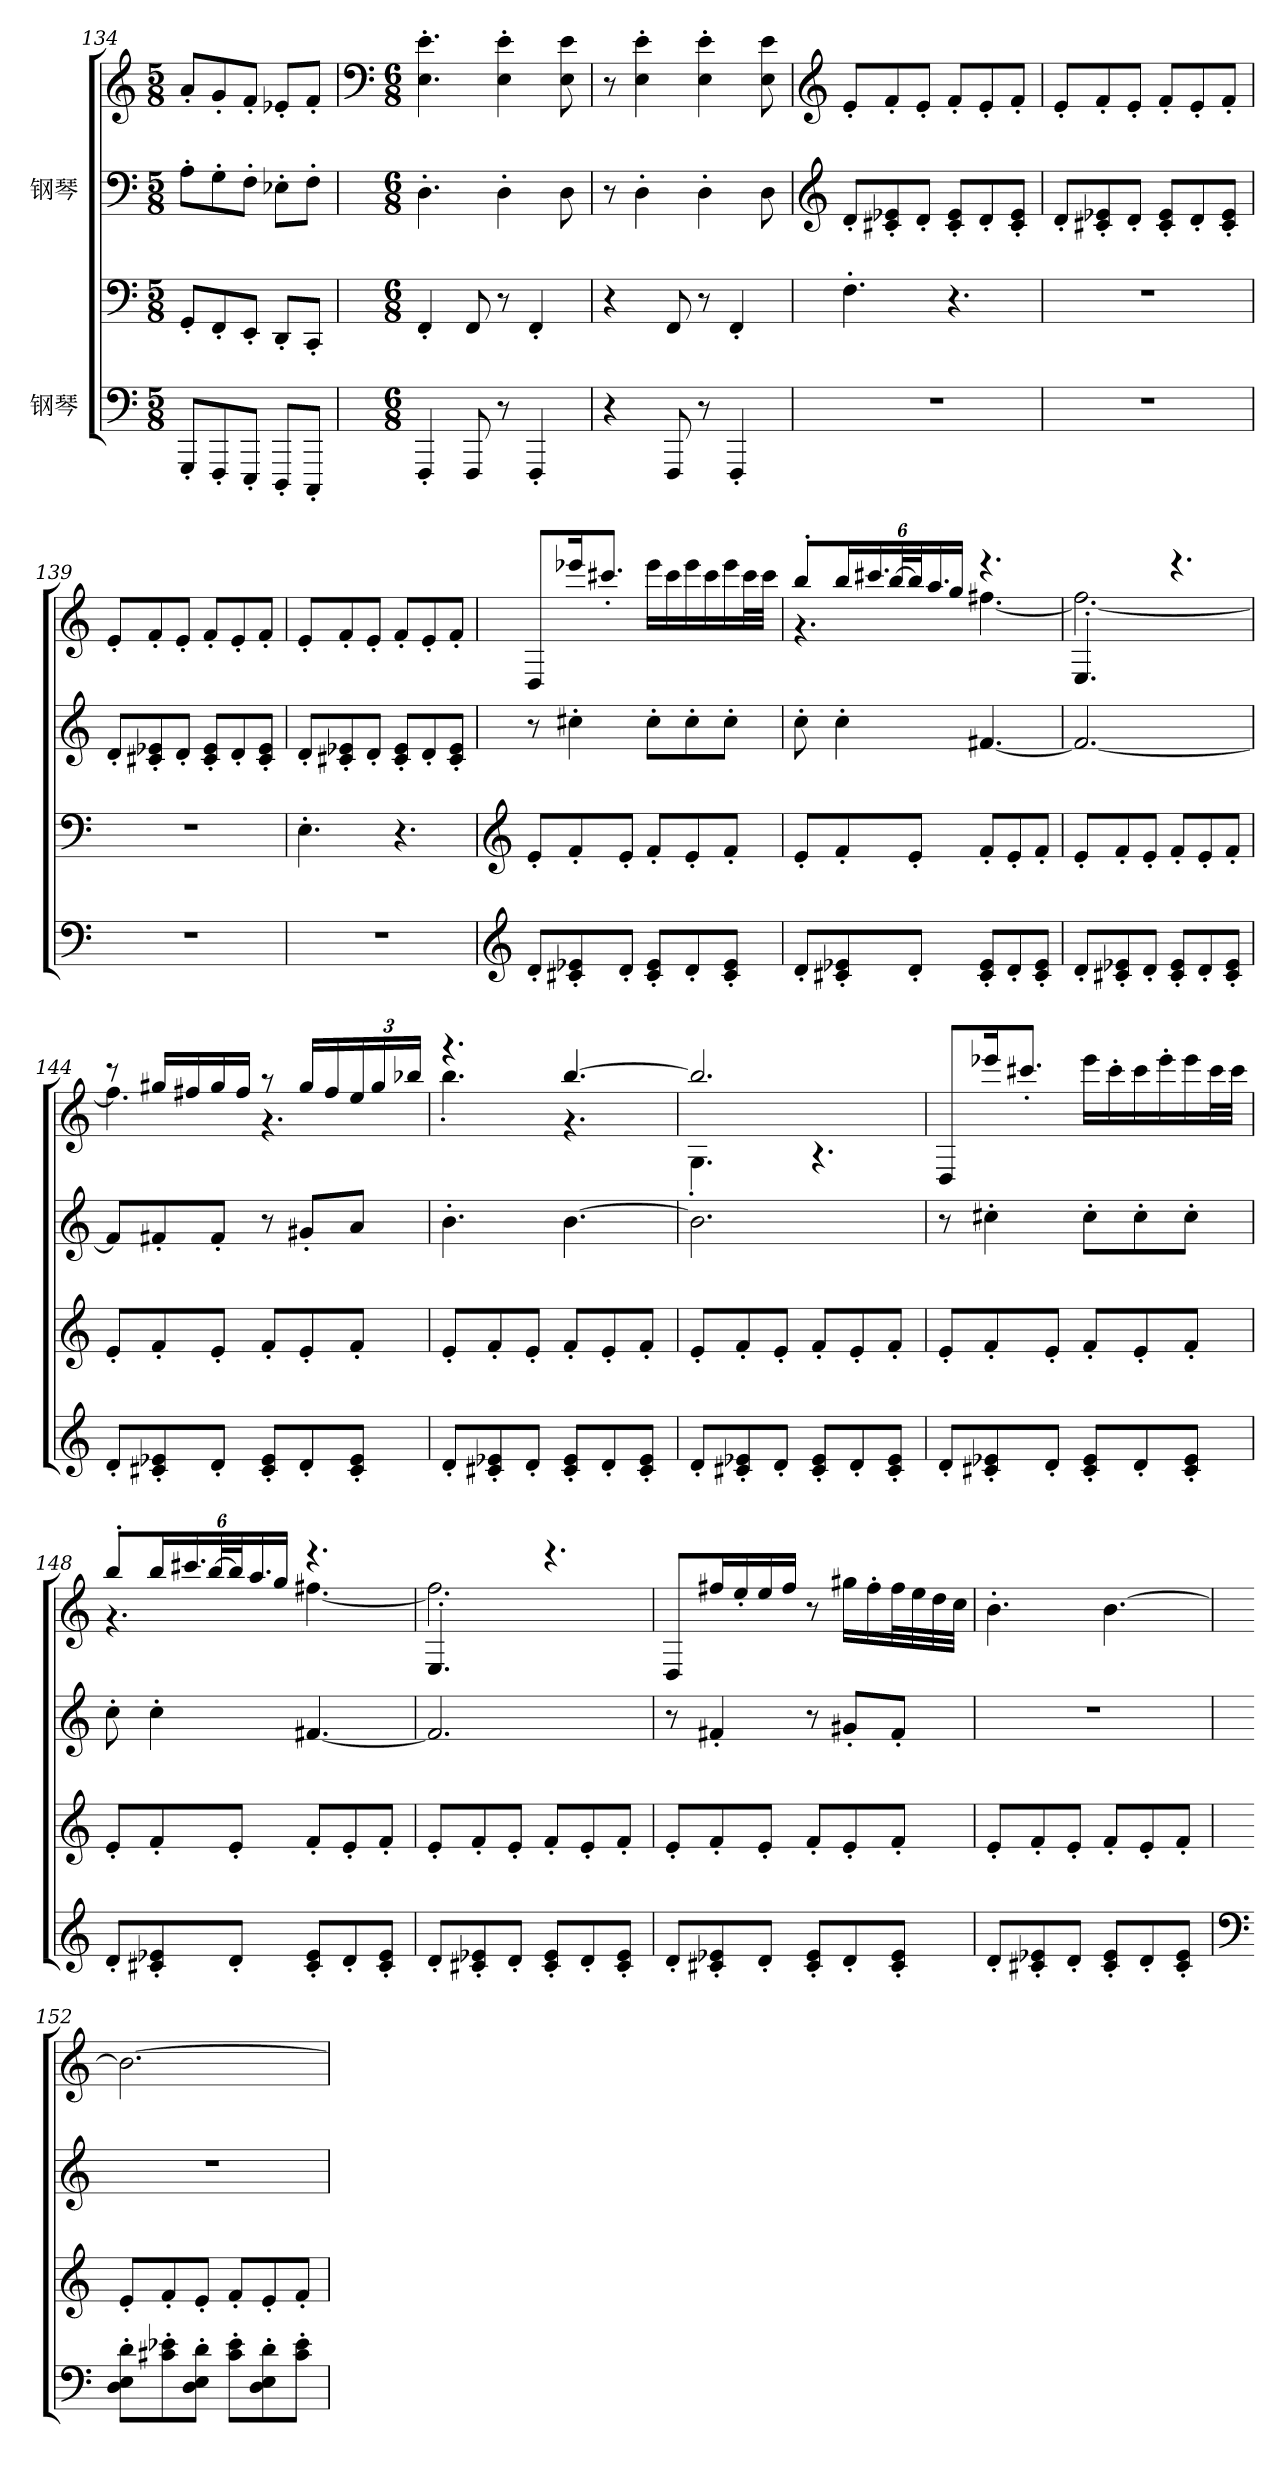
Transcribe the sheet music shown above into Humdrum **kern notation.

**kern	**kern	**kern	**kern
*part2	*part2	*part1	*part1
*staff4	*staff3	*staff2	*staff1
*I"钢琴	*	*I"钢琴	*
*clefF4	*clefF4	*clefF4	*clefG2
*k[]	*k[]	*k[]	*k[]
*M5/8	*M5/8	*M5/8	*M5/8
=134	=134	=134	=134
8GGG'/L	8GG'/L	8A'\L	8a'/L
8FFF'/	8FF'/	8G'\	8g'/
8EEE'/J	8EE'/J	8F'\J	8f'/J
8DDD'/L	8DD'/L	8E-X'\L	8e-X'/L
8CCC'/J	8CC'/J	8F'\J	8f'/J
=135	=135	=135	=135
*	*	*	*clefF4
*M6/8	*M6/8	*M6/8	*M6/8
4FFF'/	4FF'/	4.D'\	4.E\' 4.e\'
8FFF/	8FF/	.	.
8r	8r	4D'\	4E\' 4e\'
4FFF'/	4FF'/	.	.
.	.	8D\	8E\ 8e\
=136	=136	=136	=136
4r	4r	8r	8r
.	.	4D'\	4E\' 4e\'
8FFF/	8FF/	.	.
8r	8r	4D'\	4E\' 4e\'
4FFF'/	4FF'/	.	.
.	.	8D\	8E\ 8e\
=137	=137	=137	=137
*	*	*clefG2	*clefG2
2.r	4.F'\	8d'/L	8e'/L
.	.	8c#X/' 8e-X/'	8f'/
*	*	*	*MM185
.	.	8d'/J	8e'/J
.	4.r	8c#/' 8e-/'L	8f'/L
.	.	8d'/	8e'/
*	*	*	*MM182
.	.	8c#/' 8e-/'J	8f'/J
!!LO:LB:g=z
=138	=138	=138	=138
2.r	2.r	8d'/L	8e'/L
.	.	8c#X/' 8e-X/'	8f'/
*	*	*	*MM180
.	.	8d'/J	8e'/J
.	.	8c#/' 8e-/'L	8f'/L
.	.	8d'/	8e'/
*	*	*	*MM177
.	.	8c#/' 8e-/'J	8f'/J
=139	=139	=139	=139
2.r	2.r	8d'/L	8e'/L
.	.	8c#X/' 8e-X/'	8f'/
*	*	*	*MM175
.	.	8d'/J	8e'/J
.	.	8c#/' 8e-/'L	8f'/L
.	.	8d'/	8e'/
*	*	*	*MM172
.	.	8c#/' 8e-/'J	8f'/J
=140	=140	=140	=140
2.r	4.E'\	8d'/L	8e'/L
.	.	8c#X/' 8e-X/'	8f'/
*	*	*	*MM170
.	.	8d'/J	8e'/J
.	4.r	8c#/' 8e-/'L	8f'/L
.	.	8d'/	8e'/
*	*	*	*MM167
.	.	8c#/' 8e-/'J	8f'/J
=141	=141	=141	=141
*clefG2	*clefG2	*	*
8d'/L	8e'/L	8r	8D/L
8c#X/' 8e-X/'	8f'/	4cc#X'\	16eee-X/K
.	.	.	8.ccc#X'/J
8d'/J	8e'/J	.	.
8c#/' 8e-/'L	8f'/L	8cc#'\L	16eee-\LL
.	.	.	16ccc#\
8d'/	8e'/	8cc#'\	16eee-\
.	.	.	16ccc#\
8c#/' 8e-/'J	8f'/J	8cc#'\J	16eee-\
.	.	.	32ccc#\L
.	.	.	32ccc#\JJJ
!!LO:LB:g=z
=142	=142	=142	=142
*	*	*	*^
8d'/L	8e'/L	8cc'\	8bb'/L	4.r
*	*	*	*Xbrackettup	*
8c#X/' 8e-X/'	8f'/	4cc'\	24bb/L	.
.	.	.	24.ccc#X/	.
.	.	.	[48bb/L	.
8d'/J	8e'/J	.	48bb/J]	.
.	.	.	24.aa/	.
.	.	.	24gg/JJ	.
8c#/' 8e-/'L	8f'/L	[4.f#X/	4.r	[4.ff#X\
8d'/	8e'/	.	.	.
8c#/' 8e-/'J	8f'/J	.	.	.
=143	=143	=143	=143	=143
8d'/L	8e'/L	2.f#/_	4.E'/	2.ff#\_
8c#X/' 8e-X/'	8f'/	.	.	.
8d'/J	8e'/J	.	.	.
8c#/' 8e-/'L	8f'/L	.	4.r	.
8d'/	8e'/	.	.	.
8c#/' 8e-/'J	8f'/J	.	.	.
=144	=144	=144	=144	=144
8d'/L	8e'/L	8f#/L]	8r	4.ff#\]
8c#X/' 8e-X/'	8f'/	8f#X'/	16gg#X/LL	.
.	.	.	16ff#X/	.
8d'/J	8e'/J	8f#'/J	16gg#/	.
.	.	.	16ff#/JJ	.
8c#/' 8e-/'L	8f'/L	8r	8r	4.r
8d'/	8e'/	8g#X'/L	16gg#/LL	.
.	.	.	16ff#/	.
8c#/' 8e-/'J	8f'/J	8a/J	24ee/	.
.	.	.	24gg#/	.
.	.	.	24bb-X/JJ	.
!!LO:PB:g=z	!!
=145	=145	=145	=145	=145
8d'/L	8e'/L	4.b'\	4.r	4.bb'\
8c#X/' 8e-X/'	8f'/	.	.	.
8d'/J	8e'/J	.	.	.
8c#/' 8e-/'L	8f'/L	[4.b\	[4.bb/	4.r
8d'/	8e'/	.	.	.
8c#/' 8e-/'J	8f'/J	.	.	.
=146	=146	=146	=146	=146
8d'/L	8e'/L	2.b\]	2.bb/]	4.G'\
8c#X/' 8e-X/'	8f'/	.	.	.
8d'/J	8e'/J	.	.	.
8c#/' 8e-/'L	8f'/L	.	.	4.r
8d'/	8e'/	.	.	.
8c#/' 8e-/'J	8f'/J	.	.	.
*	*	*	*v	*v
=147	=147	=147	=147
8d'/L	8e'/L	8r	8D/L
8c#X/' 8e-X/'	8f'/	4cc#X'\	16eee-X/K
.	.	.	8.ccc#X'/J
8d'/J	8e'/J	.	.
8c#/' 8e-/'L	8f'/L	8cc#'\L	16eee-\LL
.	.	.	16ccc#'\
8d'/	8e'/	8cc#'\	16ccc#\
.	.	.	16eee-'\
8c#/' 8e-/'J	8f'/J	8cc#'\J	16eee-\
.	.	.	32ccc#\L
.	.	.	32ccc#\JJJ
!!LO:LB:g=z
=148	=148	=148	=148
*	*	*	*^
8d'/L	8e'/L	8cc'\	8bb'/L	4.r
8c#X/' 8e-X/'	8f'/	4cc'\	24bb/L	.
.	.	.	24.ccc#X/	.
.	.	.	[48bb/L	.
8d'/J	8e'/J	.	48bb/J]	.
.	.	.	24.aa/	.
.	.	.	24gg/JJ	.
8c#/' 8e-/'L	8f'/L	[4.f#X/	4.r	[4.ff#X\
8d'/	8e'/	.	.	.
8c#/' 8e-/'J	8f'/J	.	.	.
=149	=149	=149	=149	=149
8d'/L	8e'/L	2.f#/]	4.E'/	2.ff#\]
8c#X/' 8e-X/'	8f'/	.	.	.
8d'/J	8e'/J	.	.	.
8c#/' 8e-/'L	8f'/L	.	4.r	.
8d'/	8e'/	.	.	.
8c#/' 8e-/'J	8f'/J	.	.	.
*	*	*	*v	*v
=150	=150	=150	=150
8d'/L	8e'/L	8r	8D/L
8c#X/' 8e-X/'	8f'/	4f#X'/	16ff#X/L
.	.	.	16ee'/
8d'/J	8e'/J	.	16ee/
.	.	.	16ff#/JJ
8c#/' 8e-/'L	8f'/L	8r	8r
8d'/	8e'/	8g#X'/L	16gg#X\LL
.	.	.	16ff#'\
8c#/' 8e-/'J	8f'/J	8f#'/J	32ff#\L
.	.	.	32ee\
.	.	.	32dd\
.	.	.	32cc\JJJ
!!LO:LB:g=z
=151	=151	=151	=151
8d'/L	8e'/L	2.r	4.b'\
8c#X/' 8e-X/'	8f'/	.	.
8d'/J	8e'/J	.	.
8c#/' 8e-/'L	8f'/L	.	[4.b\
8d'/	8e'/	.	.
8c#/' 8e-/'J	8f'/J	.	.
=152	=152	=152	=152
*clefF4	*	*	*
8D\' 8E\' 8d\'L	8e'/L	2.r	2.b\_
8c#X\' 8e-X\'	8f'/	.	.
8D\' 8E\' 8d\'J	8e'/J	.	.
8c#\' 8e-\'L	8f'/L	.	.
8D\' 8E\' 8d\'	8e'/	.	.
8c#\' 8e-\'J	8f'/J	.	.
=	=	=	=
*-	*-	*-	*-
